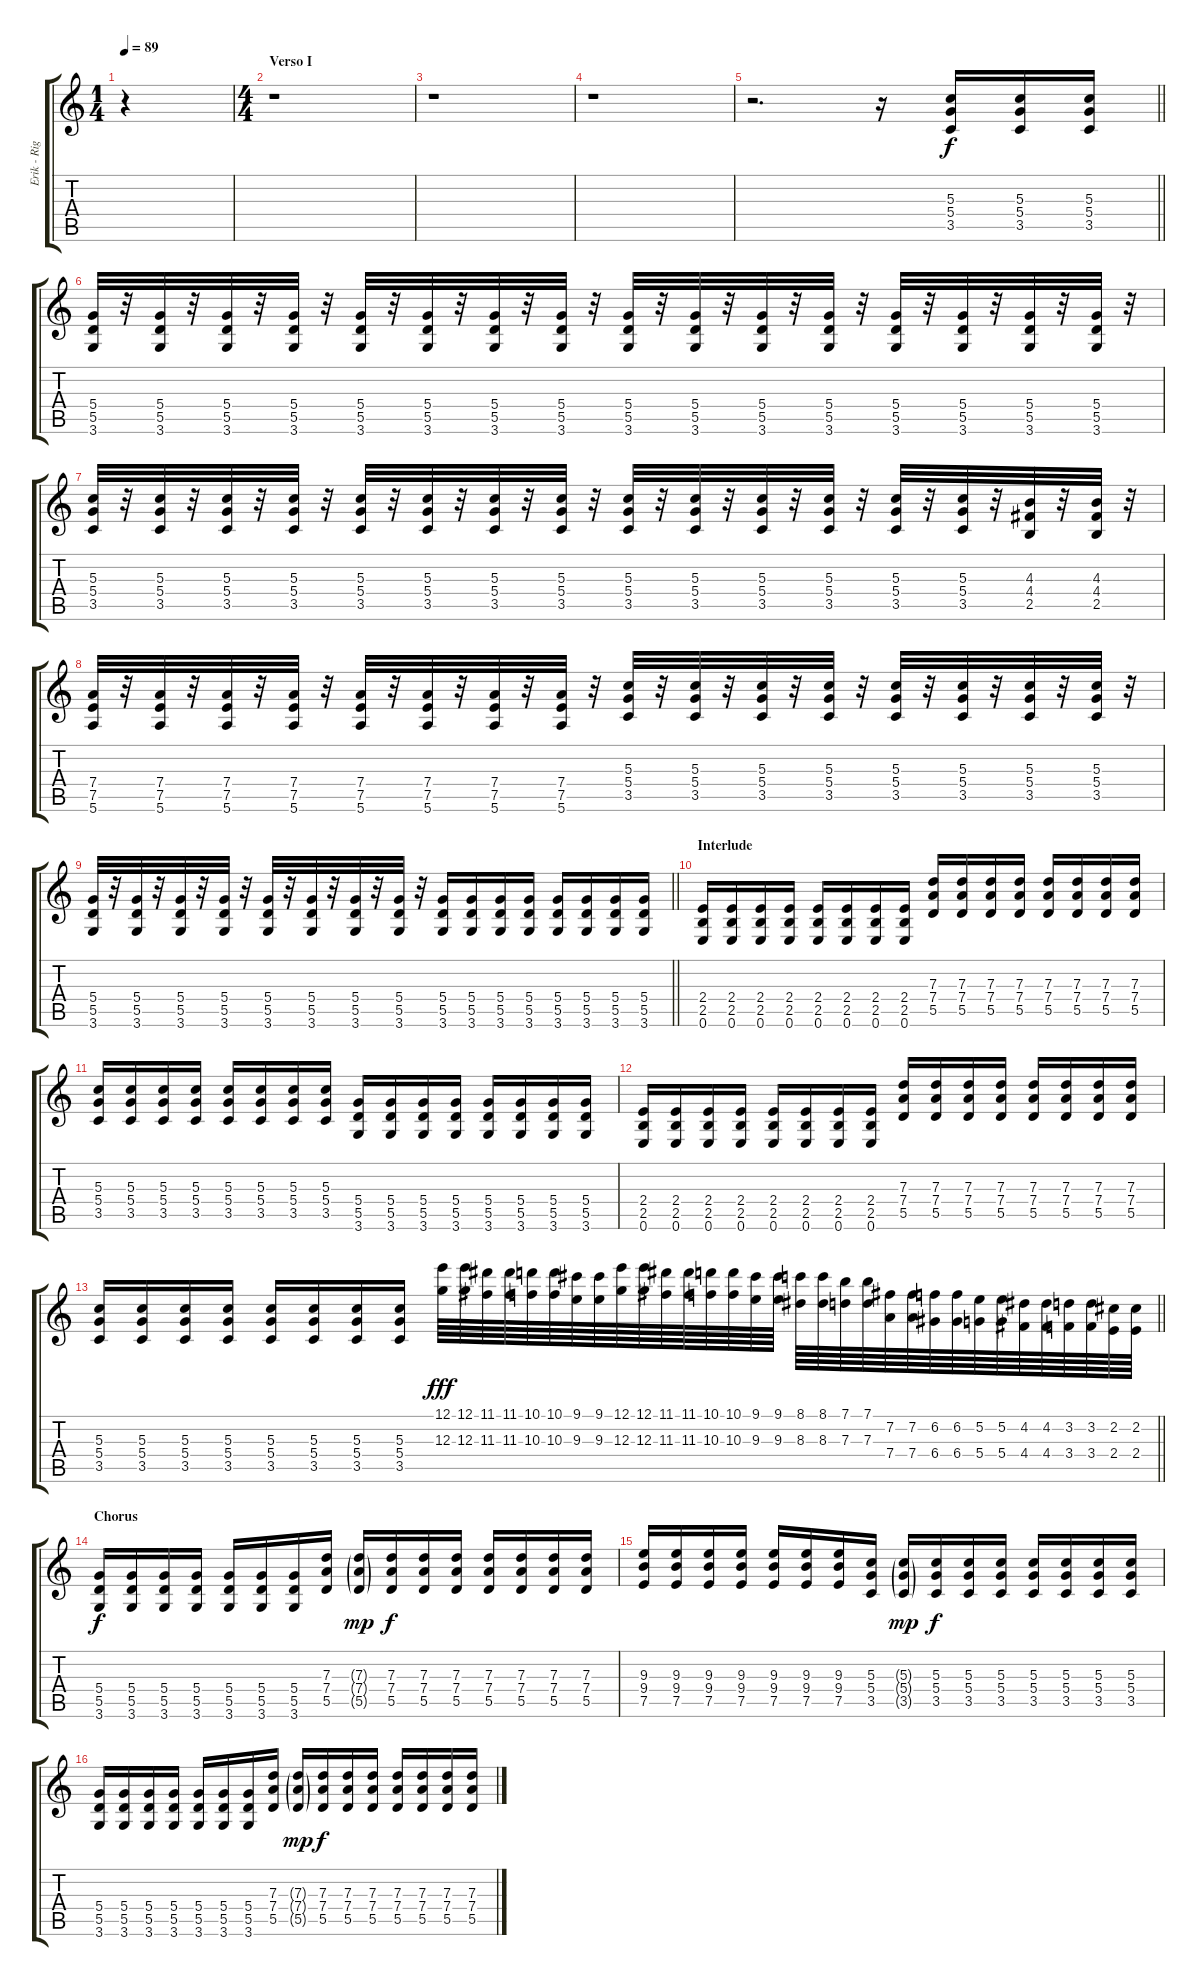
\track ("Erik - Right Guitar" "Erik - Rig") {instrument distortionguitar}
\staff {score tabs}
\tuning (E4 B3 G3 D3 A2 E2) {hide}
\ts (1 4)
\tempo 89
\clef g2
\ks c
r.4{dy f instrument distortionguitar} |
\ts (4 4)
\section ("" "Verso I")
r.1 |
r.1 |
r.1 |
\barLineRight lightlight
r.2{d} r.16 (5.3 5.4 3.5).16 (5.3 5.4 3.5).16 (5.3 5.4 3.5).16 |
(5.4 5.5 3.6).32 r.32 (5.4 5.5 3.6).32 r.32 (5.4 5.5 3.6).32 r.32 (5.4 5.5 3.6).32 r.32 (5.4 5.5 3.6).32 r.32 (5.4 5.5 3.6).32 r.32 (5.4 5.5 3.6).32 r.32 (5.4 5.5 3.6).32 r.32 (5.4 5.5 3.6).32 r.32 (5.4 5.5 3.6).32 r.32 (5.4 5.5 3.6).32 r.32 (5.4 5.5 3.6).32 r.32 (5.4 5.5 3.6).32 r.32 (5.4 5.5 3.6).32 r.32 (5.4 5.5 3.6).32 r.32 (5.4 5.5 3.6).32 r.32 |
(5.3 5.4 3.5).32 r.32 (5.3 5.4 3.5).32 r.32 (5.3 5.4 3.5).32 r.32 (5.3 5.4 3.5).32 r.32 (5.3 5.4 3.5).32 r.32 (5.3 5.4 3.5).32 r.32 (5.3 5.4 3.5).32 r.32 (5.3 5.4 3.5).32 r.32 (5.3 5.4 3.5).32 r.32 (5.3 5.4 3.5).32 r.32 (5.3 5.4 3.5).32 r.32 (5.3 5.4 3.5).32 r.32 (5.3 5.4 3.5).32 r.32 (5.3 5.4 3.5).32 r.32 (4.3 4.4 2.5).32 r.32 (4.3 4.4 2.5).32 r.32 |
(7.4 7.5 5.6).32 r.32 (7.4 7.5 5.6).32 r.32 (7.4 7.5 5.6).32 r.32 (7.4 7.5 5.6).32 r.32 (7.4 7.5 5.6).32 r.32 (7.4 7.5 5.6).32 r.32 (7.4 7.5 5.6).32 r.32 (7.4 7.5 5.6).32 r.32 (5.3 5.4 3.5).32 r.32 (5.3 5.4 3.5).32 r.32 (5.3 5.4 3.5).32 r.32 (5.3 5.4 3.5).32 r.32 (5.3 5.4 3.5).32 r.32 (5.3 5.4 3.5).32 r.32 (5.3 5.4 3.5).32 r.32 (5.3 5.4 3.5).32 r.32 |
\barLineRight lightlight
(5.4 5.5 3.6).32 r.32 (5.4 5.5 3.6).32 r.32 (5.4 5.5 3.6).32 r.32 (5.4 5.5 3.6).32 r.32 (5.4 5.5 3.6).32 r.32 (5.4 5.5 3.6).32 r.32 (5.4 5.5 3.6).32 r.32 (5.4 5.5 3.6).32 r.32 (5.4 5.5 3.6).16 (5.4 5.5 3.6).16 (5.4 5.5 3.6).16 (5.4 5.5 3.6).16 (5.4 5.5 3.6).16 (5.4 5.5 3.6).16 (5.4 5.5 3.6).16 (5.4 5.5 3.6).16 |
\section ("" "Interlude")
(2.4 2.5 0.6).16 (2.4 2.5 0.6).16 (2.4 2.5 0.6).16 (2.4 2.5 0.6).16 (2.4 2.5 0.6).16 (2.4 2.5 0.6).16 (2.4 2.5 0.6).16 (2.4 2.5 0.6).16 (7.3 7.4 5.5).16 (7.3 7.4 5.5).16 (7.3 7.4 5.5).16 (7.3 7.4 5.5).16 (7.3 7.4 5.5).16 (7.3 7.4 5.5).16 (7.3 7.4 5.5).16 (7.3 7.4 5.5).16 |
(5.3 5.4 3.5).16 (5.3 5.4 3.5).16 (5.3 5.4 3.5).16 (5.3 5.4 3.5).16 (5.3 5.4 3.5).16 (5.3 5.4 3.5).16 (5.3 5.4 3.5).16 (5.3 5.4 3.5).16 (5.4 5.5 3.6).16 (5.4 5.5 3.6).16 (5.4 5.5 3.6).16 (5.4 5.5 3.6).16 (5.4 5.5 3.6).16 (5.4 5.5 3.6).16 (5.4 5.5 3.6).16 (5.4 5.5 3.6).16 |
(2.4 2.5 0.6).16 (2.4 2.5 0.6).16 (2.4 2.5 0.6).16 (2.4 2.5 0.6).16 (2.4 2.5 0.6).16 (2.4 2.5 0.6).16 (2.4 2.5 0.6).16 (2.4 2.5 0.6).16 (7.3 7.4 5.5).16 (7.3 7.4 5.5).16 (7.3 7.4 5.5).16 (7.3 7.4 5.5).16 (7.3 7.4 5.5).16 (7.3 7.4 5.5).16 (7.3 7.4 5.5).16 (7.3 7.4 5.5).16 |
\barLineRight lightlight
(5.3 5.4 3.5).16 (5.3 5.4 3.5).16 (5.3 5.4 3.5).16 (5.3 5.4 3.5).16 (5.3 5.4 3.5).16 (5.3 5.4 3.5).16 (5.3 5.4 3.5).16 (5.3 5.4 3.5).16 (12.1 12.3).64{dy fff instrument guitarfretnoise} (12.1 12.3).64 (11.1 11.3).64 (11.1 11.3).64 (10.1 10.3).64 (10.1 10.3).64 (9.1 9.3).64 (9.1 9.3).64 (12.1 12.3).64 (12.1 12.3).64 (11.1 11.3).64 (11.1 11.3).64 (10.1 10.3).64 (10.1 10.3).64 (9.1 9.3).64 (9.1 9.3).64 (8.1 8.3).64 (8.1 8.3).64 (7.1 7.3).64 (7.1 7.3).64 (7.2 7.4).64 (7.2 7.4).64 (6.2 6.4).64 (6.2 6.4).64 (5.2 5.4).64 (5.2 5.4).64 (4.2 4.4).64 (4.2 4.4).64 (3.2 3.4).64 (3.2 3.4).64 (2.2 2.4).64 (2.2 2.4).64 |
\section ("" "Chorus")
(5.4 5.5 3.6).16{dy f volume 11 instrument distortionguitar} (5.4 5.5 3.6).16 (5.4 5.5 3.6).16 (5.4 5.5 3.6).16 (5.4 5.5 3.6).16 (5.4 5.5 3.6).16 (5.4 5.5 3.6).16 (7.3 7.4 5.5).16 (7.3{g} 7.4{g} 5.5{g}).16{dy mp} (7.3 7.4 5.5).16{dy f} (7.3 7.4 5.5).16 (7.3 7.4 5.5).16 (7.3 7.4 5.5).16 (7.3 7.4 5.5).16 (7.3 7.4 5.5).16 (7.3 7.4 5.5).16 |
(9.3 9.4 7.5).16 (9.3 9.4 7.5).16 (9.3 9.4 7.5).16 (9.3 9.4 7.5).16 (9.3 9.4 7.5).16 (9.3 9.4 7.5).16 (9.3 9.4 7.5).16 (5.3 5.4 3.5).16 (5.3{g} 5.4{g} 3.5{g}).16{dy mp} (5.3 5.4 3.5).16{dy f} (5.3 5.4 3.5).16 (5.3 5.4 3.5).16 (5.3 5.4 3.5).16 (5.3 5.4 3.5).16 (5.3 5.4 3.5).16 (5.3 5.4 3.5).16 |
(5.4 5.5 3.6).16 (5.4 5.5 3.6).16 (5.4 5.5 3.6).16 (5.4 5.5 3.6).16 (5.4 5.5 3.6).16 (5.4 5.5 3.6).16 (5.4 5.5 3.6).16 (7.3 7.4 5.5).16 (7.3{g} 7.4{g} 5.5{g}).16{dy mp} (7.3 7.4 5.5).16{dy f} (7.3 7.4 5.5).16 (7.3 7.4 5.5).16 (7.3 7.4 5.5).16 (7.3 7.4 5.5).16 (7.3 7.4 5.5).16 (7.3 7.4 5.5).16
